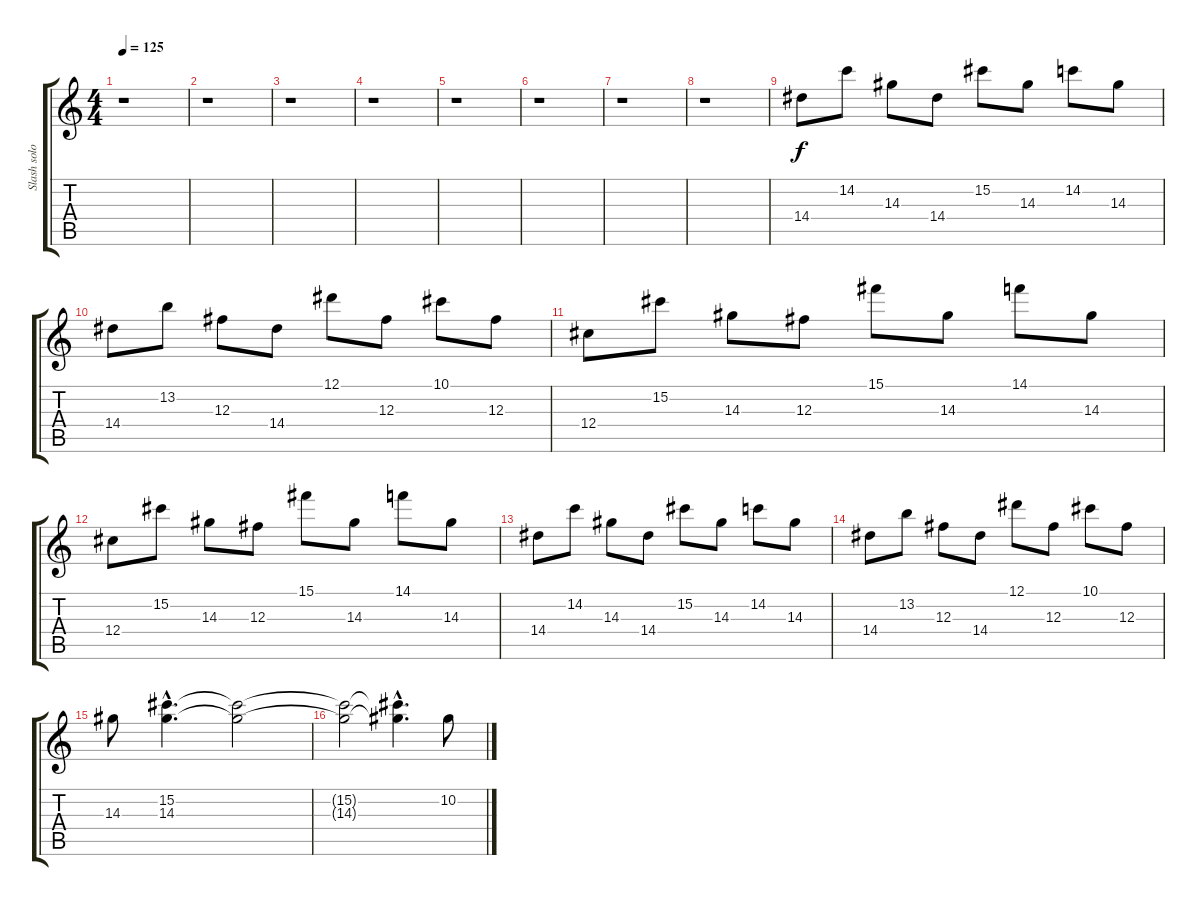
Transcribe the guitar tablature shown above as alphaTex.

\track ("Slash solo" "Slash solo") {instrument overdrivenguitar}
\staff {score tabs}
\tuning (Eb4 Bb3 Gb3 Db3 Ab2 Eb2) {hide}
\ts (4 4)
\tempo 125
\clef g2
\ks c
r.1{dy f} |
r.1 |
r.1 |
r.1 |
r.1 |
r.1 |
r.1 |
r.1 |
14.4.8 14.2.8 14.3.8 14.4.8 15.2.8 14.3.8 14.2.8 14.3.8 |
14.4.8 13.2.8 12.3.8 14.4.8 12.1.8 12.3.8 10.1.8 12.3.8 |
12.4.8 15.2.8 14.3.8 12.3.8 15.1.8 14.3.8 14.1.8 14.3.8 |
12.4.8 15.2.8 14.3.8 12.3.8 15.1.8 14.3.8 14.1.8 14.3.8 |
14.4.8 14.2.8 14.3.8 14.4.8 15.2.8 14.3.8 14.2.8 14.3.8 |
14.4.8 13.2.8 12.3.8 14.4.8 12.1.8 12.3.8 10.1.8 12.3.8 |
14.3.8 (15.2{hac} 14.3{hac}).4{d} (15.2{t} 14.3{t}).2 |
(15.2{t} 14.3{t}).2 (15.2{hac t} 14.3{hac t}).4{d} 10.2.8
